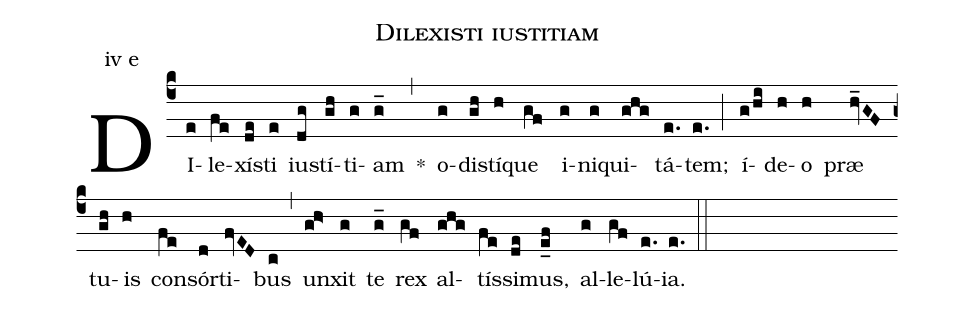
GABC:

name: Dilexisti iustitiam;
annotation: iv e;
mode: 4;
%%
(c4)
DI(e)le(fe)xí(de)sti(e) iu(dg)stí(gh)ti(g)am(g_) *(,)
o(g)di(gh)stí(h)que(gf) i(g)ni(g)qui(ghg)tá(e.)tem;(e.) (;)
í(g/hi)de(h)o(h) præ(hv_GF) tu(gh)is(h) con(fe)sór(d)ti(fvED)bus(c) (,)
un(gh>)xit(g) te(g_) rex(gf) al(ghg)tís(fe)si(de)mus,(e_f) al(g)le(gf)lú(e.)ia.(e.) (::)
